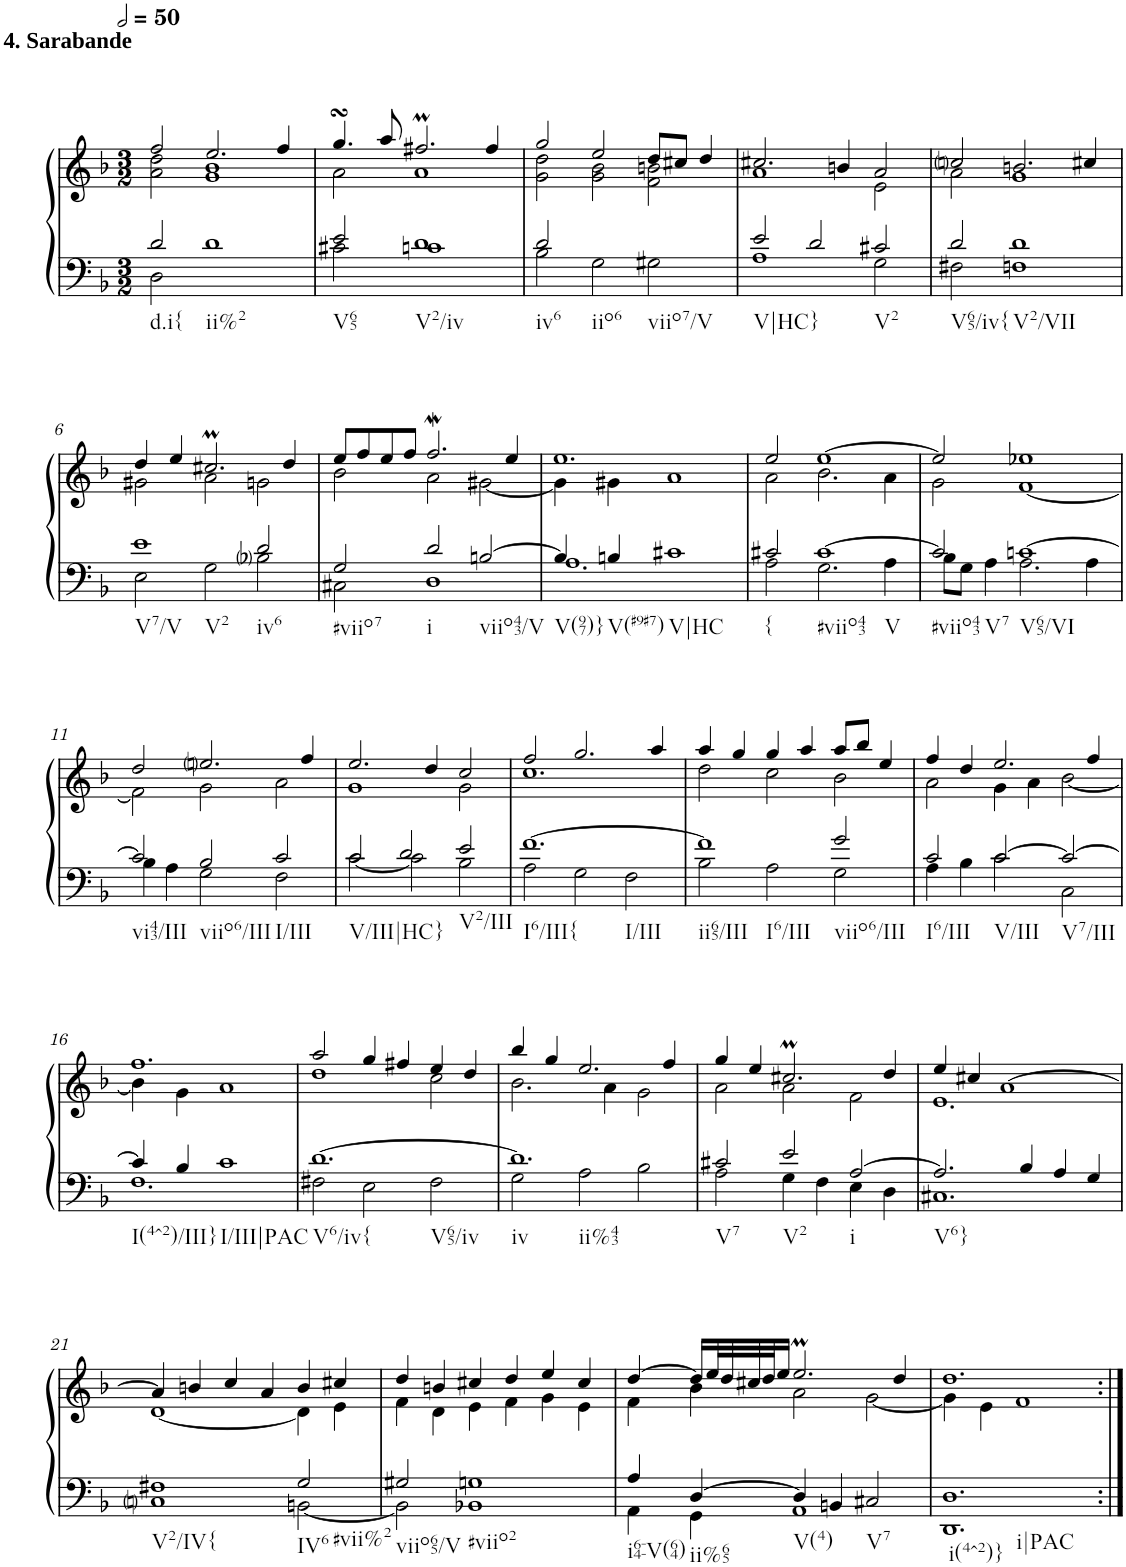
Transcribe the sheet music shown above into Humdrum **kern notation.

**kern	**kern
*part1	*part1
*staff2	*staff1
*I"Midi_2	*
*clefF4	*clefG2
*k[b-]	*k[b-]
*M3/2	*M3/2
*MM100	*MM100
=1	=1
*^	*^
!	!	!LO:TX:a:B:t=4. Sarabande	!
!LO:TX:b:t=d.i{	!	!	!
2d/	2D\	2ff/	2a\ 2dd\
!LO:TX:b:t=ii%2	!	!	!
1d	2ryy	2.ee/	1g 1b-
.	2ryy	.	.
.	.	4ff/	.
=2	=2	=2	=2
!LO:TX:b:t=V65	!	!	!
2e/	2c#X\	4.ggsSSS/	2a\
.	.	8aa/	.
!LO:TX:b:t=V2/iv	!	!	!
1d	1cn	2.ff#Xm/	1a
.	.	4ff#/	.
=3	=3	=3	=3
!LO:TX:b:t=iv6	!	!	!
2d/	2B-\	2gg/	2g\ 2dd\
!LO:TX:b:t=iio6	!	!	!
2ryy	2G\	2ee/	2g\ 2b-\
!LO:TX:b:t=viio7/V	!	!	!
2ryy	2G#X\	8dd/L	2f\ 2bn\
.	.	8cc#X/J	.
.	.	4dd/	.
=4	=4	=4	=4
!LO:TX:b:t=V|HC}	!	!	!
2e/	1A	2.cc#X/	1a
2d/	.	.	.
.	.	4bn/	.
!LO:TX:b:t=V2	!	!	!
2c#X/	2G\	2a/	2e\
=5	=5	=5	=5
!LO:TX:b:t=V65/iv{	!	!	!
2d/	2F#X\	2ccni/	2a\
!LO:TX:b:t=V2/VII	!	!	!
1d	1Fn	2.bn/	1g
.	.	4cc#X/	.
!!LO:LB:g=z	!!
=6	=6	=6	=6
!LO:TX:b:t=V7/V	!	!	!
!LO:TX:b:t=V2	!	!	!
1e	2E\	4dd/	2g#X\
.	.	4ee/	.
.	2G\	2.cc#Xm/	2a\
!LO:TX:b:t=iv6	!	!	!
2d/	2B-i\	.	2gn\
.	.	4dd/	.
=7	=7	=7	=7
!LO:TX:b:t=#viio7	!	!	!
2G/	2C#X\	8ee/L	2b-\
.	.	8ff/	.
.	.	8ee/	.
.	.	8ff/J	.
!LO:TX:b:t=i	!	!	!
2d/	1D	2.ffw/	2a\
!LO:TX:b:t=viio43/V	!	!	!
[2Bn/	.	.	[2g#X\
.	.	4ee/	.
=8	=8	=8	=8
!LO:TX:b:t=V(97)}	!	!	!
4B/]	1.A	1.ee	4g#\]
!LO:TX:b:t=V(#9#7)	!	!	!
4Bn/	.	.	4g#X\
!LO:TX:b:t=V|HC	!	!	!
1c#X	.	.	1a
=9	=9	=9	=9
!LO:TX:b:t={	!	!	!
2c#X/	2A\	2ee/	2a\
!LO:TX:b:t=#viio43	!	!	!
!LO:TX:b:t=V	!	!	!
[1c#	2.G\	[1ee	2.b-\
.	4A\	.	4a\
=10	=10	=10	=10
!LO:TX:b:t=#viio43	!	!	!
!LO:TX:b:t=V7	!	!	!
2c#/]	8B-\L	2ee/]	2g\
.	8G\J	.	.
.	4A\	.	.
!LO:TX:b:t=V65/VI	!	!	!
[1cn	2.A\	1ee-X	[1f
.	4A\	.	.
!!LO:LB:g=z	!!
=11	=11	=11	=11
!LO:TX:b:t=vi43/III	!	!	!
2c/]	4B-\	2dd/	2f\]
.	4A\	.	.
!LO:TX:b:t=viio6/III	!	!	!
2B-/	2G\	2.eeni/	2g\
!LO:TX:b:t=I/III	!	!	!
2c/	2F\	.	2a\
.	.	4ff/	.
=12	=12	=12	=12
!LO:TX:b:t=V/III|HC}	!	!	!
2c/	[2c\	2.ee/	1g
2d/	2c\]	.	.
.	.	4dd/	.
!LO:TX:b:t=V2/III	!	!	!
2e/	2B-\	2cc/	2g\
=13	=13	=13	=13
!LO:TX:b:t=I6/III{	!	!	!
!LO:TX:b:t=I/III	!	!	!
[1.f	2A\	2ff/	1.cc
.	2G\	2.gg/	.
.	2F\	.	.
.	.	4aa/	.
=14	=14	=14	=14
!LO:TX:b:t=ii65/III	!	!	!
!LO:TX:b:t=I6/III	!	!	!
1f]	2B-\	4aa/	2dd\
.	.	4gg/	.
.	2A\	4gg/	2cc\
.	.	4aa/	.
!LO:TX:b:t=viio6/III	!	!	!
2g/	2G\	8aa/L	2b-\
.	.	8bb-/J	.
.	.	4ee/	.
=15	=15	=15	=15
!LO:TX:b:t=I6/III	!	!	!
2c/	4A\	4ff/	2a\
.	4B-\	4dd/	.
!LO:TX:b:t=V/III	!	!	!
[2c/	2c\	2.ee/	4g\
.	.	.	4a\
!LO:TX:b:t=V7/III	!	!	!
2c/_	2C\	.	[2b-\
.	.	4ff/	.
!!LO:LB:g=z	!!
=16	=16	=16	=16
!LO:TX:b:t=I(4^2)/III}	!	!	!
4c/]	1.F	1.ff	4b-\]
4B-/	.	.	4g\
!LO:TX:b:t=I/III|PAC	!	!	!
1c	.	.	1a
=17	=17	=17	=17
!LO:TX:b:t=V6/iv{	!	!	!
!LO:TX:b:t=V65/iv	!	!	!
[1.d	2F#X\	2aa/	1dd
.	2E\	4gg/	.
.	.	4ff#X/	.
.	2F#\	4ee/	2cc\
.	.	4dd/	.
=18	=18	=18	=18
!LO:TX:b:t=iv	!	!	!
!LO:TX:b:t=ii%43	!	!	!
1.d]	2G\	4bb-/	2.b-\
.	.	4gg/	.
.	2A\	2.ee/	.
.	.	.	4a\
.	2B-\	.	2g\
.	.	4ff/	.
=19	=19	=19	=19
!LO:TX:b:t=V7	!	!	!
2c#X/	2A\	4gg/	2a\
.	.	4ee/	.
!LO:TX:b:t=V2	!	!	!
2e/	4G\	2.cc#Xm/	2a\
.	4F\	.	.
!LO:TX:b:t=i	!	!	!
[2A/	4E\	.	2f\
.	4D\	4dd/	.
=20	=20	=20	=20
!LO:TX:b:t=V6}	!	!	!
2.A/]	1.C#X	4ee/	1.e
.	.	4cc#X/	.
.	.	[1a	.
4B-/	.	.	.
4A/	.	.	.
4G/	.	.	.
!!LO:LB:g=z	!!
=21	=21	=21	=21
!LO:TX:b:t=V2/IV{	!	!	!
1F#X	1Cni	4a/]	[1d
.	.	4bn/	.
.	.	4cc/	.
.	.	4a/	.
!LO:TX:b:t=IV6	!	!	!
!LO:TX:b:t=#vii%2	!	!	!
2G/	[2BBn\	4b/	4d\]
.	.	4cc#X/	4e\
=22	=22	=22	=22
!LO:TX:b:t=viio65/V	!	!	!
2G#X/	2BB\]	4dd/	4f\
.	.	4bn/	4d\
!LO:TX:b:t=#viio2	!	!	!
1Gn	1BB-X	4cc#X/	4e\
.	.	4dd/	4f\
.	.	4ee/	4g\
.	.	4cc#/	4e\
=23	=23	=23	=23
!LO:TX:b:t=i64-V(64)	!	!	!
4A/	4AA\	[4dd/	4f\
!LO:TX:b:t=ii%65	!	!	!
[4D/	4GG\	16dd/LL]	4b-\
.	.	32ee/L	.
.	.	32dd/	.
.	.	32cc#X/	.
.	.	32dd/J	.
.	.	16ee/JJ	.
!LO:TX:b:t=V(4)	!	!	!
4D/]	1AA	2.eem/	2a\
4BBn/	.	.	.
!LO:TX:b:t=V7	!	!	!
2C#X/	.	.	[2g\
.	.	4dd/	.
=24	=24	=24	=24
!LO:TX:b:t=i(4^2)}	!	!	!
!LO:TX:b:t=i|PAC	!	!	!
1.D	1.DD	1.dd	4g\]
.	.	.	4e\
.	.	.	1f
*v	*v	*	*
*	*v	*v
=:|!	=:|!
*-	*-
